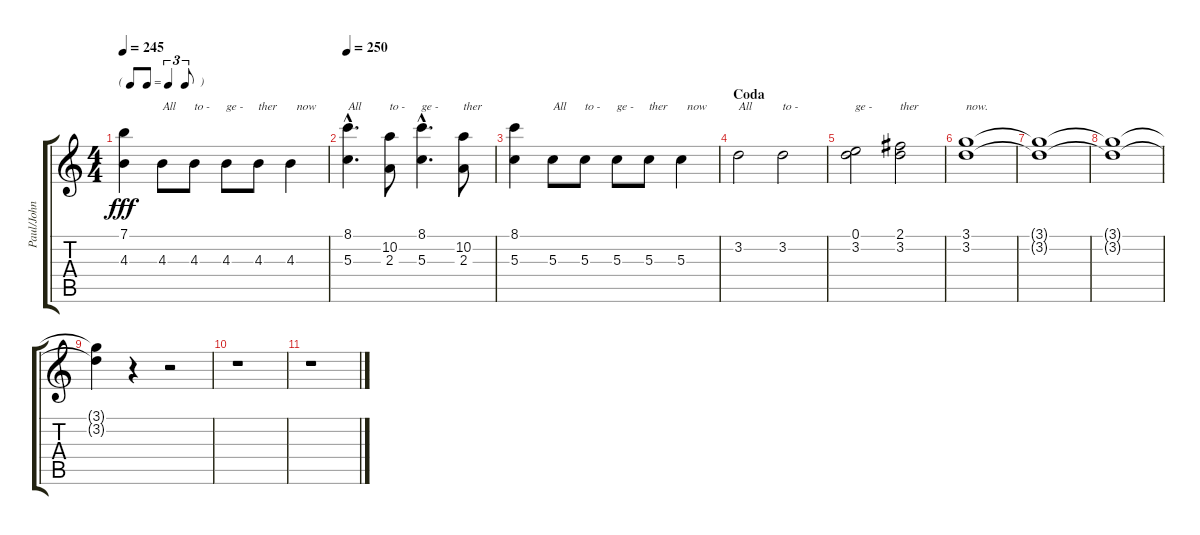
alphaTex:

\track ("Paul/John" "Paul/John") {instrument acousticguitarsteel}
\staff {score tabs}
\tuning (E4 B3 G3 D3 A2 E2) {hide}
\ts (4 4)
\tf triplet8th
\tempo 245
\clef g2
\ks c
(7.1 4.3).4{dy fff} 4.3.8{txt "All" balance 8} 4.3.8{txt "to -"} 4.3.8{txt "ge -"} 4.3.8{txt "ther"} 4.3.4{txt "  now"} |
\tempo 250
(8.1{hac} 5.3{hac}).4{d txt "All" balance 3} (10.2 2.3).8{txt "to -"} (8.1{hac} 5.3{hac}).4{d txt "ge -"} (10.2 2.3).8{txt "ther"} |
(8.1 5.3).4 5.3.8{txt "All" balance 8} 5.3.8{txt "to -"} 5.3.8{txt "ge -"} 5.3.8{txt "ther"} 5.3.4{txt "  now"} |
\section ("" "Coda")
3.2.2{txt "All"} 3.2.2{txt "to -"} |
(0.1 3.2).2{txt "ge -"} (2.1 3.2).2{txt "ther"} |
(3.1 3.2).1{txt "now."} |
(3.1{t} 3.2{t}).1 |
(3.1{t} 3.2{t}).1 |
(3.1{t} 3.2{t}).4 r.4 r.2 |
r.1 |
r.1
